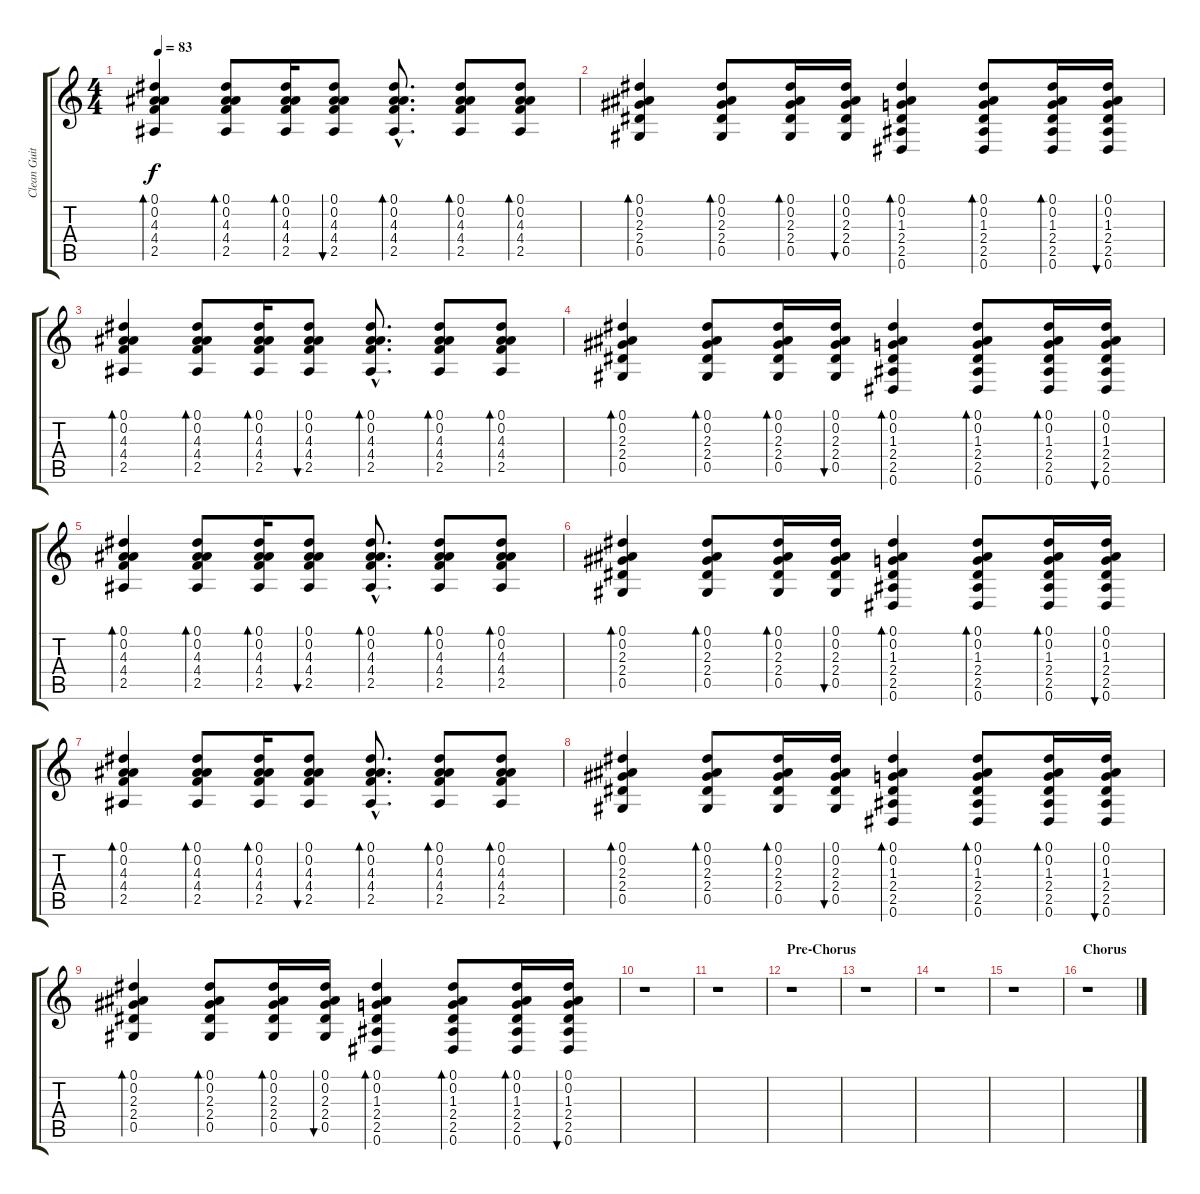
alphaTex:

\track ("Clean Guitar 1" "Clean Guit") {instrument electricguitarclean}
\staff {score tabs}
\tuning (Eb4 Bb3 Gb3 Db3 Ab2 Eb2) {hide}
\ts (4 4)
\tempo 83
\clef g2
\ks c
(0.1 0.2 4.3 4.4 2.5).4{bd 60 dy f} (0.1 0.2 4.3 4.4 2.5).8{bd 60} (0.1 0.2 4.3 4.4 2.5).16{bd 60} (0.1 0.2 4.3 4.4 2.5).8{bu 60} (0.1{hac} 0.2{hac} 4.3{hac} 4.4{hac} 2.5{hac}).8{d bd 60} (0.1 0.2 4.3 4.4 2.5).8{bd 60} (0.1 0.2 4.3 4.4 2.5).8{bd 60} |
(0.1 0.2 2.3 2.4 0.5).4{bd 60 balance 8} (0.1 0.2 2.3 2.4 0.5).8{bd 60} (0.1 0.2 2.3 2.4 0.5).16{bd 60} (0.1 0.2 2.3 2.4 0.5).16{bu 60} (0.1 0.2 1.3 2.4 2.5 0.6).4{bd 60} (0.1 0.2 1.3 2.4 2.5 0.6).8{bd 60} (0.1 0.2 1.3 2.4 2.5 0.6).16{bd 60} (0.1 0.2 1.3 2.4 2.5 0.6).16{bu 60} |
(0.1 0.2 4.3 4.4 2.5).4{bd 60} (0.1 0.2 4.3 4.4 2.5).8{bd 60} (0.1 0.2 4.3 4.4 2.5).16{bd 60} (0.1 0.2 4.3 4.4 2.5).8{bu 60} (0.1{hac} 0.2{hac} 4.3{hac} 4.4{hac} 2.5{hac}).8{d bd 60} (0.1 0.2 4.3 4.4 2.5).8{bd 60} (0.1 0.2 4.3 4.4 2.5).8{bd 60} |
(0.1 0.2 2.3 2.4 0.5).4{bd 60 volume 11 balance 8} (0.1 0.2 2.3 2.4 0.5).8{bd 60} (0.1 0.2 2.3 2.4 0.5).16{bd 60} (0.1 0.2 2.3 2.4 0.5).16{bu 60} (0.1 0.2 1.3 2.4 2.5 0.6).4{bd 60} (0.1 0.2 1.3 2.4 2.5 0.6).8{bd 60} (0.1 0.2 1.3 2.4 2.5 0.6).16{bd 60} (0.1 0.2 1.3 2.4 2.5 0.6).16{bu 60} |
(0.1 0.2 4.3 4.4 2.5).4{bd 60} (0.1 0.2 4.3 4.4 2.5).8{bd 60} (0.1 0.2 4.3 4.4 2.5).16{bd 60} (0.1 0.2 4.3 4.4 2.5).8{bu 60} (0.1{hac} 0.2{hac} 4.3{hac} 4.4{hac} 2.5{hac}).8{d bd 60} (0.1 0.2 4.3 4.4 2.5).8{bd 60} (0.1 0.2 4.3 4.4 2.5).8{bd 60} |
(0.1 0.2 2.3 2.4 0.5).4{bd 60 balance 8} (0.1 0.2 2.3 2.4 0.5).8{bd 60} (0.1 0.2 2.3 2.4 0.5).16{bd 60} (0.1 0.2 2.3 2.4 0.5).16{bu 60} (0.1 0.2 1.3 2.4 2.5 0.6).4{bd 60} (0.1 0.2 1.3 2.4 2.5 0.6).8{bd 60} (0.1 0.2 1.3 2.4 2.5 0.6).16{bd 60} (0.1 0.2 1.3 2.4 2.5 0.6).16{bu 60} |
(0.1 0.2 4.3 4.4 2.5).4{bd 60} (0.1 0.2 4.3 4.4 2.5).8{bd 60} (0.1 0.2 4.3 4.4 2.5).16{bd 60} (0.1 0.2 4.3 4.4 2.5).8{bu 60} (0.1{hac} 0.2{hac} 4.3{hac} 4.4{hac} 2.5{hac}).8{d bd 60} (0.1 0.2 4.3 4.4 2.5).8{bd 60} (0.1 0.2 4.3 4.4 2.5).8{bd 60} |
(0.1 0.2 2.3 2.4 0.5).4{bd 60 balance 8} (0.1 0.2 2.3 2.4 0.5).8{bd 60} (0.1 0.2 2.3 2.4 0.5).16{bd 60} (0.1 0.2 2.3 2.4 0.5).16{bu 60} (0.1 0.2 1.3 2.4 2.5 0.6).4{bd 60} (0.1 0.2 1.3 2.4 2.5 0.6).8{bd 60} (0.1 0.2 1.3 2.4 2.5 0.6).16{bd 60} (0.1 0.2 1.3 2.4 2.5 0.6).16{bu 60} |
(0.1 0.2 2.3 2.4 0.5).4{bd 60 balance 8} (0.1 0.2 2.3 2.4 0.5).8{bd 60} (0.1 0.2 2.3 2.4 0.5).16{bd 60} (0.1 0.2 2.3 2.4 0.5).16{bu 60} (0.1 0.2 1.3 2.4 2.5 0.6).4{bd 60} (0.1 0.2 1.3 2.4 2.5 0.6).8{bd 60} (0.1 0.2 1.3 2.4 2.5 0.6).16{bd 60} (0.1 0.2 1.3 2.4 2.5 0.6).16{bu 60} |
r.1 |
r.1 |
\section ("" "Pre-Chorus")
r.1 |
r.1 |
r.1 |
r.1 |
\section ("" "Chorus")
r.1
